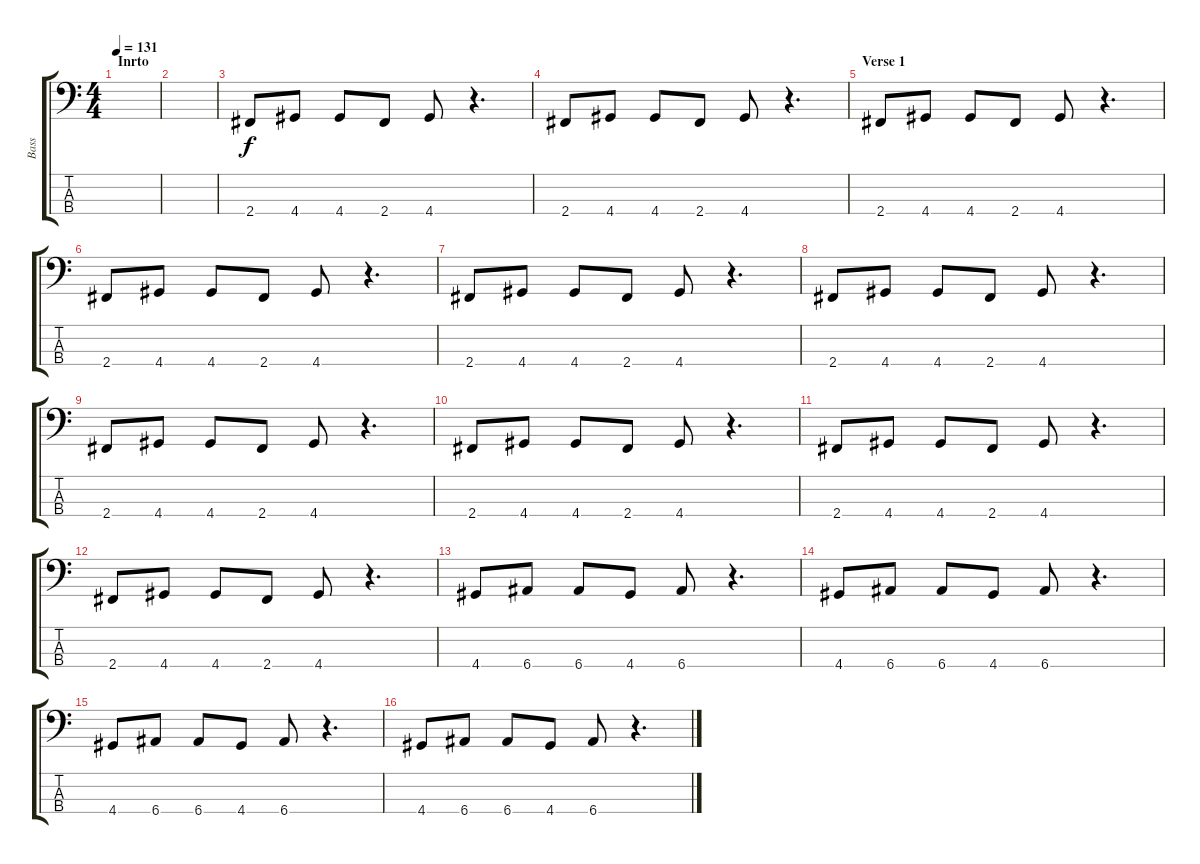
\track ("Bass" "Bass") {instrument electricbasspick}
\staff {score tabs}
\tuning (G2 D2 A1 E1) {hide}
\ts (4 4)
\section ("" "Inrto")
\tempo 131
\clef f4
\ks c
|
|
2.4.8 4.4.8 4.4.8 2.4.8 4.4.8 r.4{d} |
2.4.8 4.4.8 4.4.8 2.4.8 4.4.8 r.4{d} |
\section ("" "Verse 1")
2.4.8 4.4.8 4.4.8 2.4.8 4.4.8 r.4{d} |
2.4.8 4.4.8 4.4.8 2.4.8 4.4.8 r.4{d} |
2.4.8 4.4.8 4.4.8 2.4.8 4.4.8 r.4{d} |
2.4.8 4.4.8 4.4.8 2.4.8 4.4.8 r.4{d} |
2.4.8 4.4.8 4.4.8 2.4.8 4.4.8 r.4{d} |
2.4.8 4.4.8 4.4.8 2.4.8 4.4.8 r.4{d} |
2.4.8 4.4.8 4.4.8 2.4.8 4.4.8 r.4{d} |
2.4.8 4.4.8 4.4.8 2.4.8 4.4.8 r.4{d} |
4.4.8 6.4.8 6.4.8 4.4.8 6.4.8 r.4{d} |
4.4.8 6.4.8 6.4.8 4.4.8 6.4.8 r.4{d} |
4.4.8 6.4.8 6.4.8 4.4.8 6.4.8 r.4{d} |
4.4.8 6.4.8 6.4.8 4.4.8 6.4.8 r.4{d}
